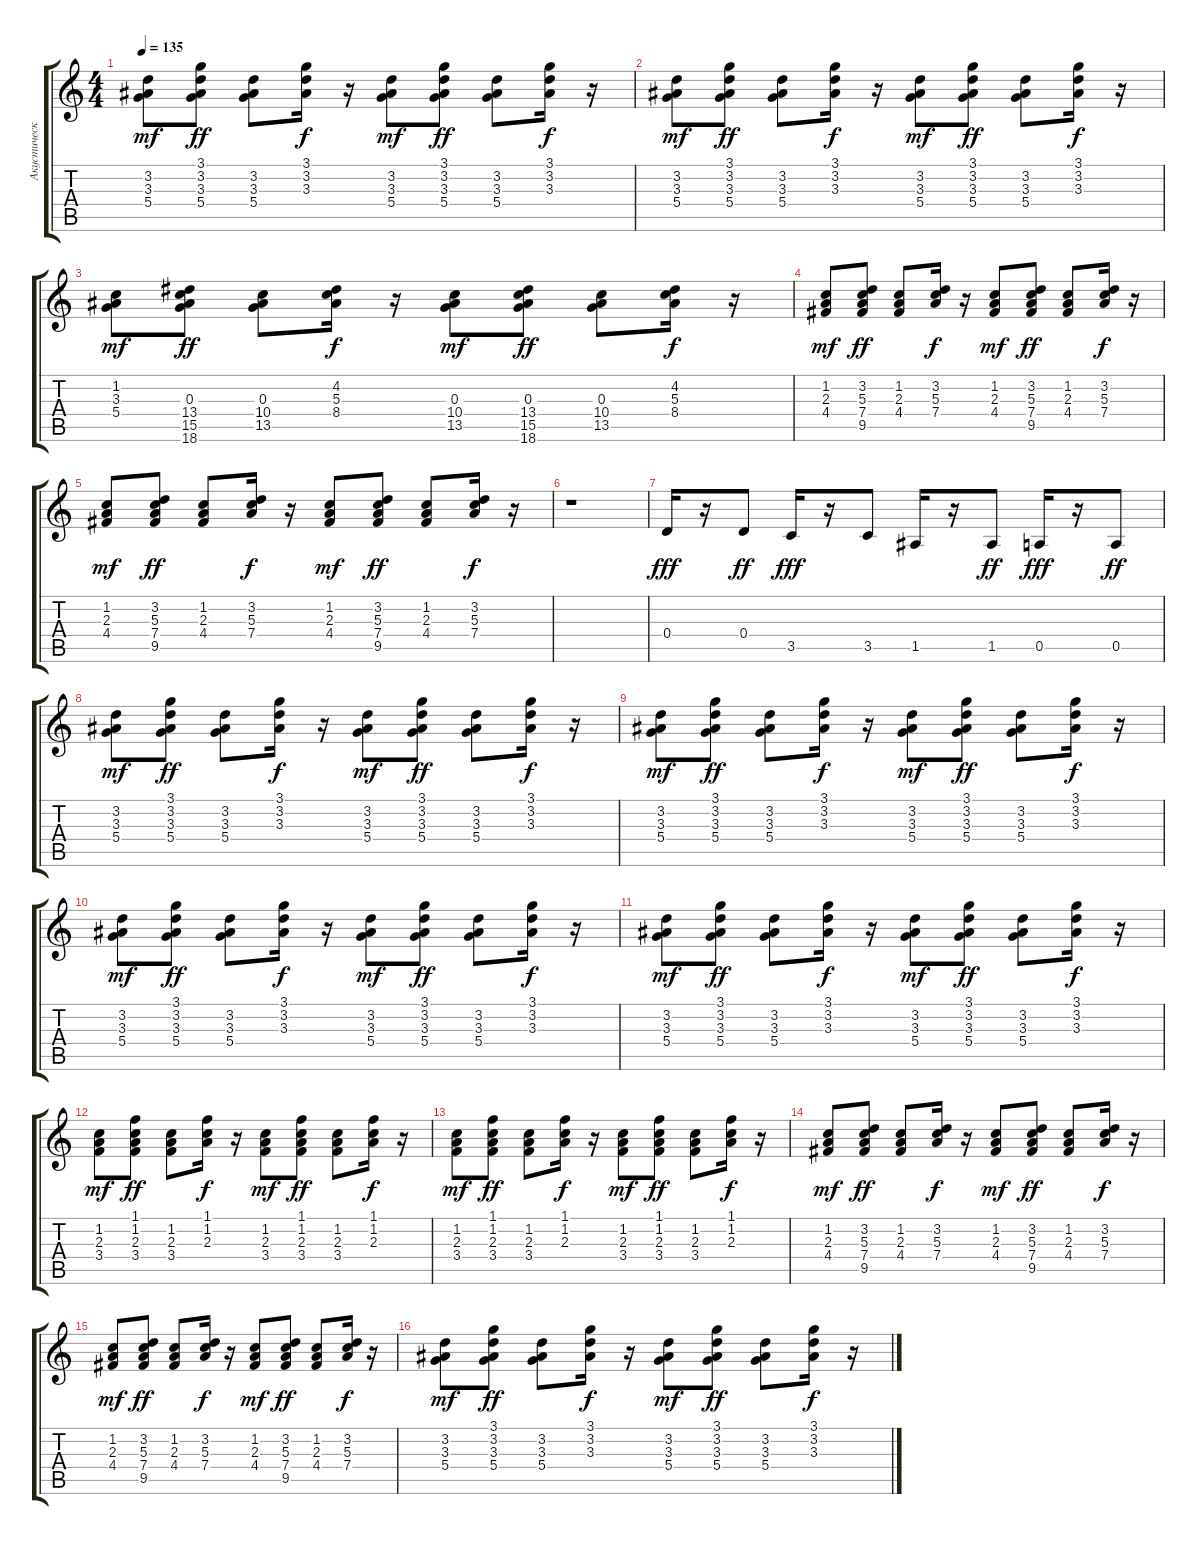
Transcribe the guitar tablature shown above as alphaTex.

\track ("Акустическая гитара" "Акустическ") {instrument acousticguitarsteel}
\staff {score tabs}
\tuning (E4 B3 G3 D3 A2 E2) {hide}
\ts (4 4)
\tempo 135
\clef g2
\ks c
(3.2 3.3 5.4).8{dy mf} (3.1 3.2 3.3 5.4).8{dy ff} (3.2 3.3 5.4).8 (3.1 3.2 3.3).16{dy f} r.16 (3.2 3.3 5.4).8{dy mf} (3.1 3.2 3.3 5.4).8{dy ff} (3.2 3.3 5.4).8 (3.1 3.2 3.3).16{dy f} r.16 |
(3.2 3.3 5.4).8{dy mf} (3.1 3.2 3.3 5.4).8{dy ff} (3.2 3.3 5.4).8 (3.1 3.2 3.3).16{dy f} r.16 (3.2 3.3 5.4).8{dy mf} (3.1 3.2 3.3 5.4).8{dy ff} (3.2 3.3 5.4).8 (3.1 3.2 3.3).16{dy f} r.16 |
(1.2 3.3 5.4).8{dy mf} (0.3 13.4 15.5 18.6).8{dy ff} (0.3 10.4 13.5).8 (4.2 5.3 8.4).16{dy f} r.16 (0.3 10.4 13.5).8{dy mf} (0.3 13.4 15.5 18.6).8{dy ff} (0.3 10.4 13.5).8 (4.2 5.3 8.4).16{dy f} r.16 |
(1.2 2.3 4.4).8{dy mf} (3.2 5.3 7.4 9.5).8{dy ff} (1.2 2.3 4.4).8 (3.2 5.3 7.4).16{dy f} r.16 (1.2 2.3 4.4).8{dy mf} (3.2 5.3 7.4 9.5).8{dy ff} (1.2 2.3 4.4).8 (3.2 5.3 7.4).16{dy f} r.16 |
(1.2 2.3 4.4).8{dy mf} (3.2 5.3 7.4 9.5).8{dy ff} (1.2 2.3 4.4).8 (3.2 5.3 7.4).16{dy f} r.16 (1.2 2.3 4.4).8{dy mf} (3.2 5.3 7.4 9.5).8{dy ff} (1.2 2.3 4.4).8 (3.2 5.3 7.4).16{dy f} r.16 |
r.1 |
0.4.16{dy fff} r.16 0.4.8{dy ff} 3.5.16{dy fff} r.16 3.5.8 1.5.16 r.16 1.5.8{dy ff} 0.5.16{dy fff} r.16 0.5.8{dy ff} |
(3.2 3.3 5.4).8{dy mf} (3.1 3.2 3.3 5.4).8{dy ff} (3.2 3.3 5.4).8 (3.1 3.2 3.3).16{dy f} r.16 (3.2 3.3 5.4).8{dy mf} (3.1 3.2 3.3 5.4).8{dy ff} (3.2 3.3 5.4).8 (3.1 3.2 3.3).16{dy f} r.16 |
(3.2 3.3 5.4).8{dy mf} (3.1 3.2 3.3 5.4).8{dy ff} (3.2 3.3 5.4).8 (3.1 3.2 3.3).16{dy f} r.16 (3.2 3.3 5.4).8{dy mf} (3.1 3.2 3.3 5.4).8{dy ff} (3.2 3.3 5.4).8 (3.1 3.2 3.3).16{dy f} r.16 |
(3.2 3.3 5.4).8{dy mf} (3.1 3.2 3.3 5.4).8{dy ff} (3.2 3.3 5.4).8 (3.1 3.2 3.3).16{dy f} r.16 (3.2 3.3 5.4).8{dy mf} (3.1 3.2 3.3 5.4).8{dy ff} (3.2 3.3 5.4).8 (3.1 3.2 3.3).16{dy f} r.16 |
(3.2 3.3 5.4).8{dy mf} (3.1 3.2 3.3 5.4).8{dy ff} (3.2 3.3 5.4).8 (3.1 3.2 3.3).16{dy f} r.16 (3.2 3.3 5.4).8{dy mf} (3.1 3.2 3.3 5.4).8{dy ff} (3.2 3.3 5.4).8 (3.1 3.2 3.3).16{dy f} r.16 |
(1.2 2.3 3.4).8{dy mf} (1.1 1.2 2.3 3.4).8{dy ff} (1.2 2.3 3.4).8 (1.1 1.2 2.3).16{dy f} r.16 (1.2 2.3 3.4).8{dy mf} (1.1 1.2 2.3 3.4).8{dy ff} (1.2 2.3 3.4).8 (1.1 1.2 2.3).16{dy f} r.16 |
(1.2 2.3 3.4).8{dy mf} (1.1 1.2 2.3 3.4).8{dy ff} (1.2 2.3 3.4).8 (1.1 1.2 2.3).16{dy f} r.16 (1.2 2.3 3.4).8{dy mf} (1.1 1.2 2.3 3.4).8{dy ff} (1.2 2.3 3.4).8 (1.1 1.2 2.3).16{dy f} r.16 |
(1.2 2.3 4.4).8{dy mf} (3.2 5.3 7.4 9.5).8{dy ff} (1.2 2.3 4.4).8 (3.2 5.3 7.4).16{dy f} r.16 (1.2 2.3 4.4).8{dy mf} (3.2 5.3 7.4 9.5).8{dy ff} (1.2 2.3 4.4).8 (3.2 5.3 7.4).16{dy f} r.16 |
(1.2 2.3 4.4).8{dy mf} (3.2 5.3 7.4 9.5).8{dy ff} (1.2 2.3 4.4).8 (3.2 5.3 7.4).16{dy f} r.16 (1.2 2.3 4.4).8{dy mf} (3.2 5.3 7.4 9.5).8{dy ff} (1.2 2.3 4.4).8 (3.2 5.3 7.4).16{dy f} r.16 |
(3.2 3.3 5.4).8{dy mf} (3.1 3.2 3.3 5.4).8{dy ff} (3.2 3.3 5.4).8 (3.1 3.2 3.3).16{dy f} r.16 (3.2 3.3 5.4).8{dy mf} (3.1 3.2 3.3 5.4).8{dy ff} (3.2 3.3 5.4).8 (3.1 3.2 3.3).16{dy f} r.16
